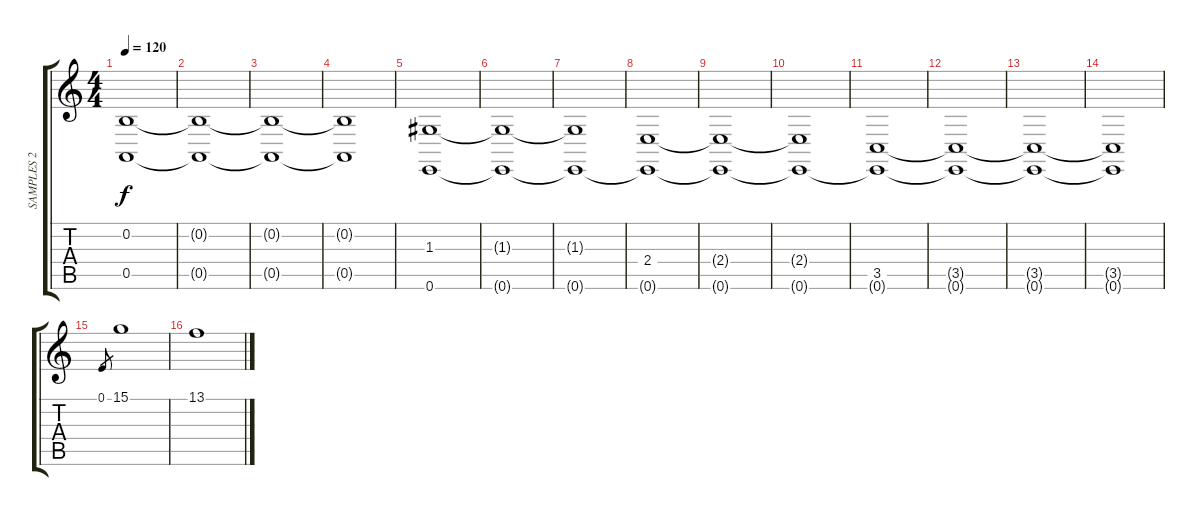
\track ("SAMPLES 2" "SAMPLES 2") {instrument pad4choir}
\staff {score tabs}
\tuning (E4 B3 G3 D3 A2 E2) {hide}
\ts (4 4)
\tempo 120
\clef g2
\ks c
(0.2{t} 0.5{t}).1{dy f} |
(0.2{t} 0.5{t}).1 |
(0.2{t} 0.5{t}).1 |
(0.2{t} 0.5{t}).1 |
(1.3 0.6).1 |
(1.3{t} 0.6{t}).1 |
(1.3{t} 0.6{t}).1 |
(2.4 0.6{t}).1 |
(2.4{t} 0.6{t}).1 |
(2.4{t} 0.6{t}).1 |
(3.5 0.6{t}).1 |
(3.5{t} 0.6{t}).1 |
(3.5{t} 0.6{t}).1 |
(3.5{t} 0.6{t}).1 |
0.1.8{gr} 15.1.1 |
13.1.1
